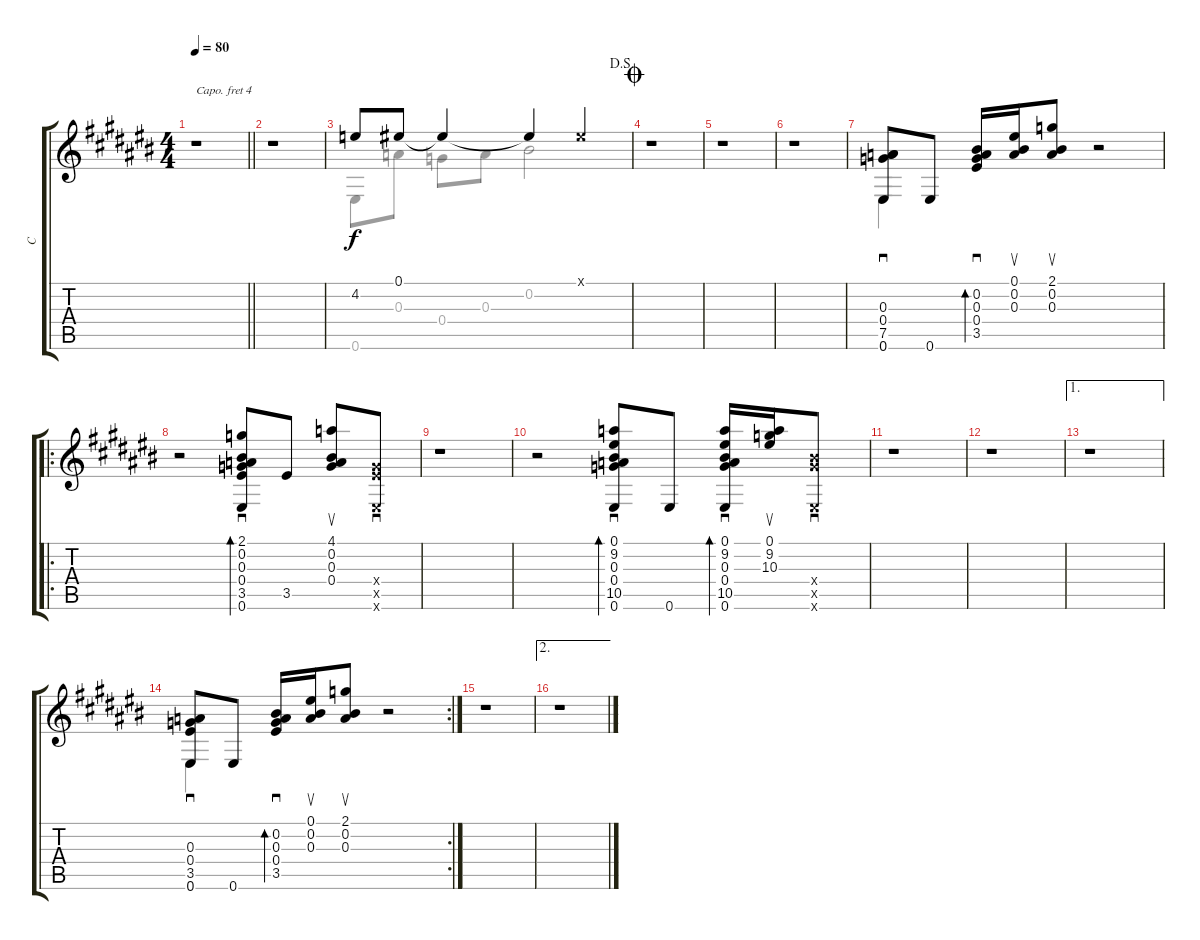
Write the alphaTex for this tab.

\track ("C" "C") {instrument acousticguitarnylon}
\staff {score tabs}
\capo 4
\tuning (Db4 Ab3 F3 Eb3 Bb2 Db2) {hide}
\voice
\ts (4 4)
\tempo 80
\clef g2
\barLineRight lightlight
\ks a#minor
r.1{dy f} |
\section ("" " ")
r.1 |
\jump dalsegno
\ks c#
4.2.8 0.1.8 0.1{t}.4 0.1{t}.4 0.1{x}.4 |
\jump coda
\ks a#minor
r.1 |
\section ("" " ")
r.1 |
r.1 |
\ks c#
(0.3 0.4 7.5 0.6).8{sd} 0.6.8 (0.2 0.3 0.4 3.5).16{sd bd 30} (0.1 0.2 0.3).16{su} (2.1 0.2 0.3).8{su} r.2 |
\ro
\ks a#minor
r.2 (2.1 0.2 0.3 0.4 3.5 0.6).8{sd bd 30} 3.5.8 (4.1 0.2 0.3 0.4).8{su} (0.4{x} 3.5{x} 0.6{x}).8{sd} |
r.1 |
r.2 (0.1 9.2 0.3 0.4 10.5 0.6).8{sd bd 30} 0.6.8 (0.1 9.2 0.3 0.4 10.5 0.6).16{sd bd 30} (0.1 9.2 10.3).16{su} (0.4{x} 10.5{x} 0.6{x}).8{sd} |
r.1 |
r.1 |
\ae 1
r.1 |
\rc 2
(0.3 0.4 3.5 0.6).8{sd} 0.6.8 (0.2 0.3 0.4 3.5).16{sd bd 30} (0.1 0.2 0.3).16{su} (2.1 0.2 0.3).8{su} r.2 |
r.1 |
\ae 2
r.1
\voice
\clef g2
\ottava regular
\simile none
\barLineRight lightlight
\ks a#minor
|
|
\ks c#
0.6.8 0.3.8 0.4.8 0.3.8 0.2.2 |
\ks a#minor
|
|
|
\ks c#
0.6.4 |
\ks a#minor
|
|
|
|
|
|
0.6.4 |
|
